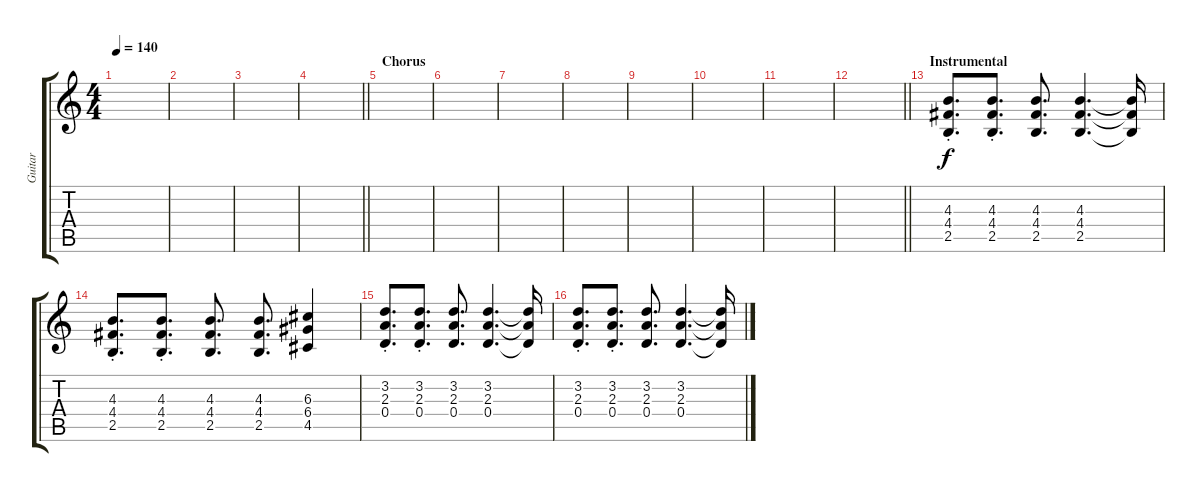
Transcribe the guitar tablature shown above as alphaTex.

\track ("Guitar" "Guitar") {instrument overdrivenguitar}
\staff {score tabs}
\tuning (E4 B3 G3 D3 A2 E2) {hide}
\ts (4 4)
\tempo 140
\clef g2
\ks c
|
|
|
\barLineRight lightlight
|
\section ("" "Chorus")
|
|
|
|
|
|
|
\barLineRight lightlight
|
\section ("" "Instrumental")
(4.3{st} 4.4{st} 2.5{st}).8{d} (4.3{st} 4.4{st} 2.5{st}).8{d} (4.3 4.4 2.5).8{d} (4.3 4.4 2.5).4{d} (4.3{t} 4.4{t} 2.5{t}).16 |
(4.3{st} 4.4{st} 2.5{st}).8{d} (4.3{st} 4.4{st} 2.5{st}).8{d} (4.3 4.4 2.5).8{d} (4.3 4.4 2.5).8{d} (6.3 6.4 4.5).4 |
(3.2{st} 2.3{st} 0.4{st}).8{d} (3.2{st} 2.3{st} 0.4{st}).8{d} (3.2 2.3 0.4).8{d} (3.2 2.3 0.4).4{d} (3.2{t} 2.3{t} 0.4{t}).16 |
(3.2{st} 2.3{st} 0.4{st}).8{d} (3.2{st} 2.3{st} 0.4{st}).8{d} (3.2 2.3 0.4).8{d} (3.2 2.3 0.4).4{d} (3.2{t} 2.3{t} 0.4{t}).16
